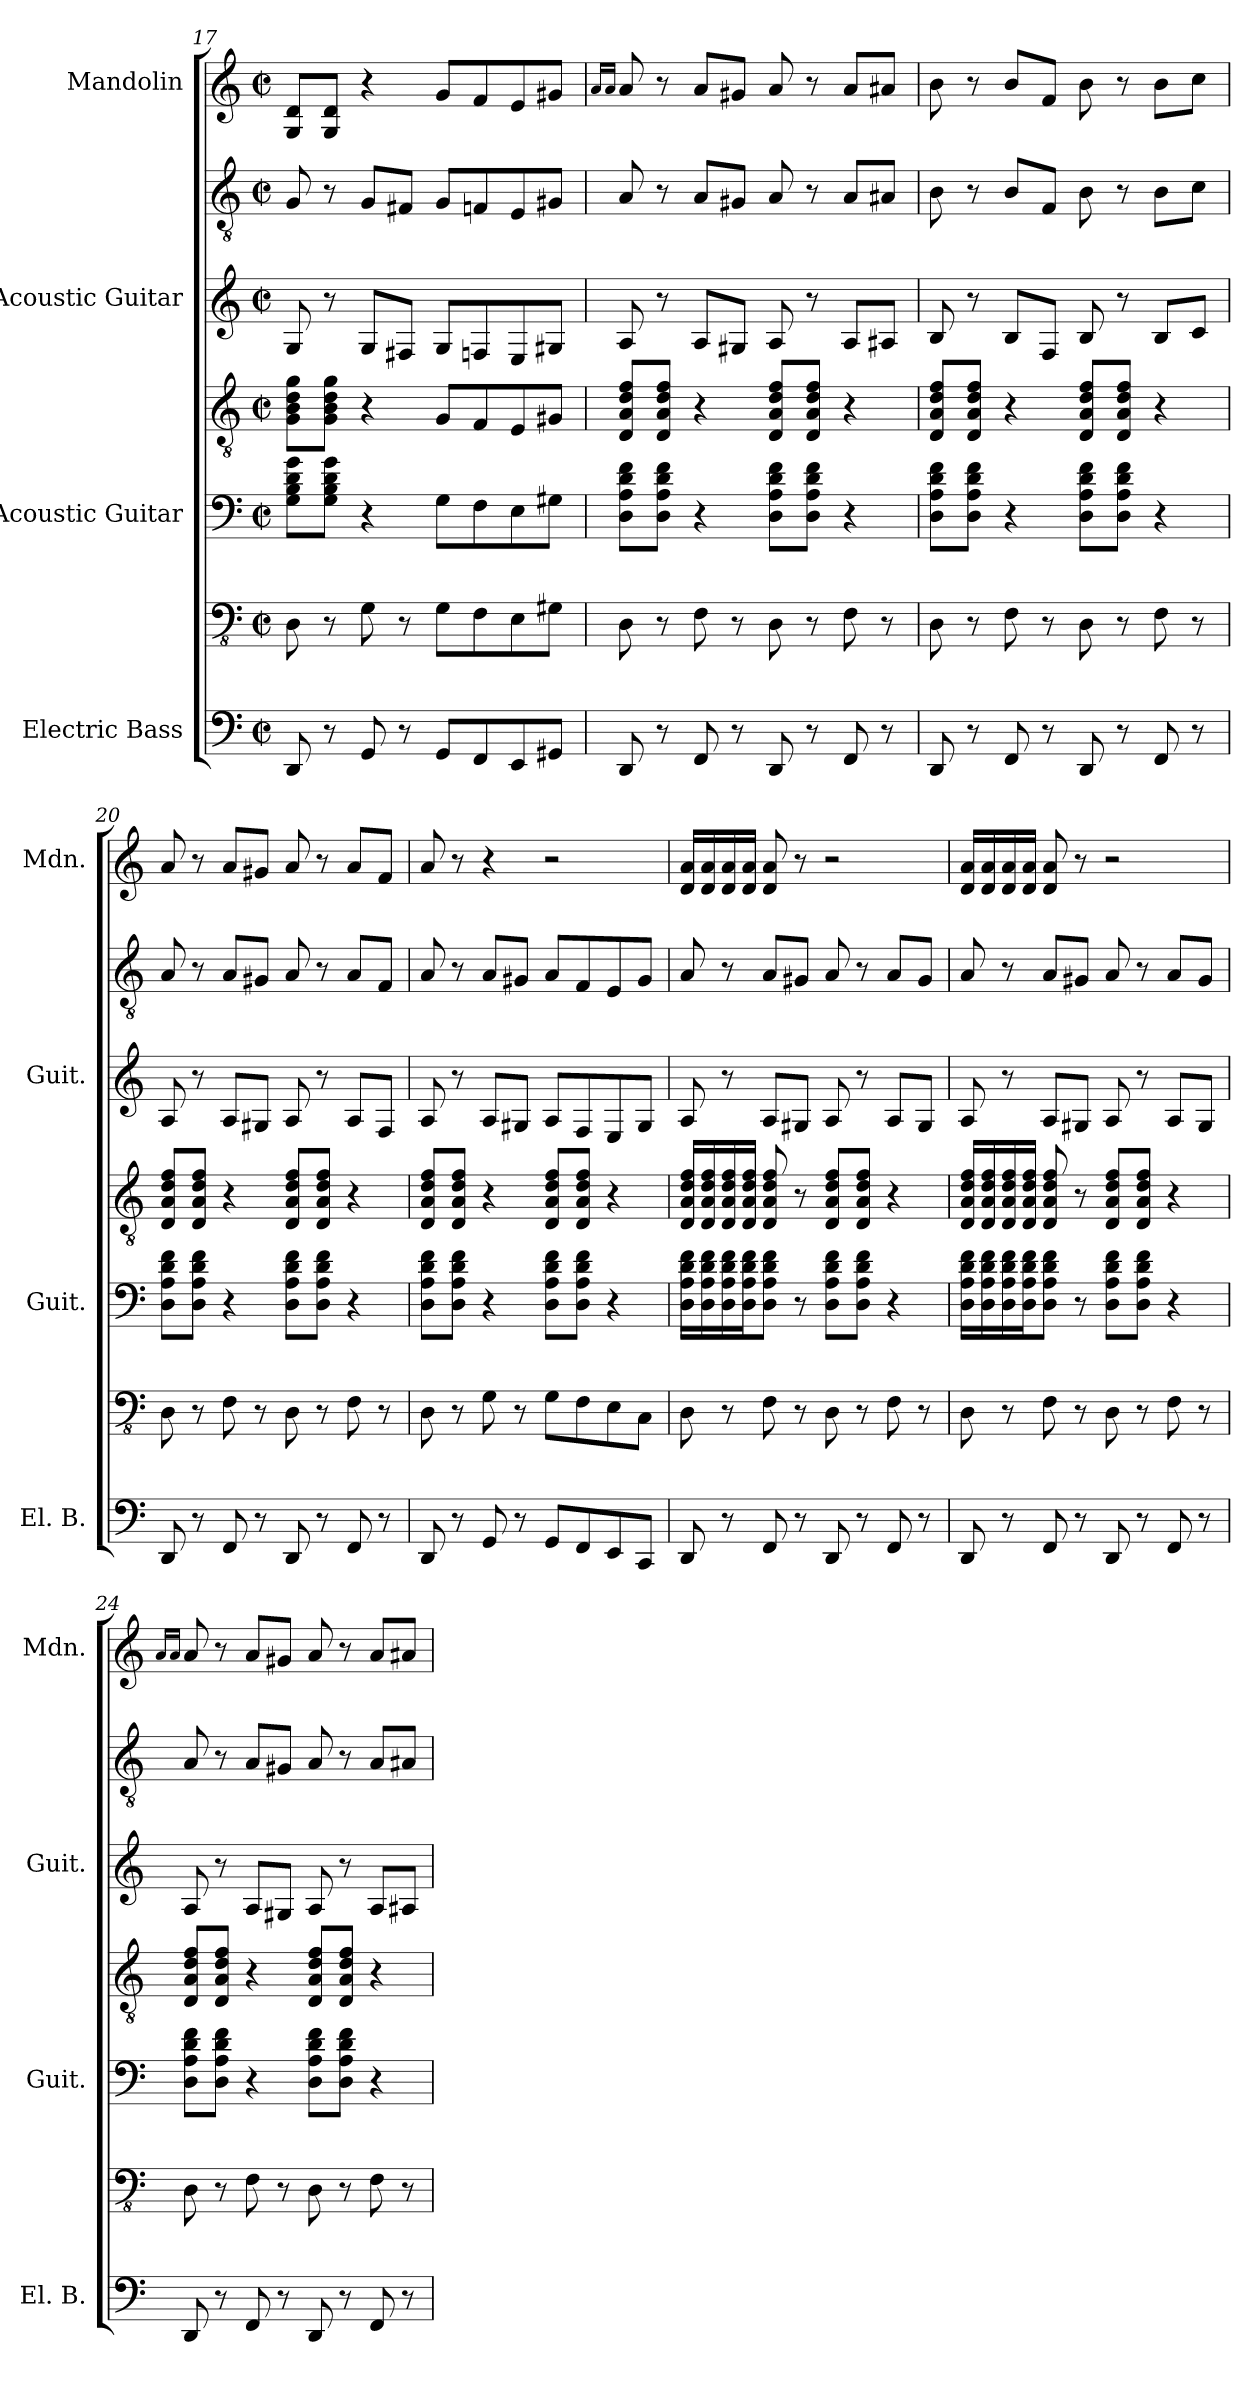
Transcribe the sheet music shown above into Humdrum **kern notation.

**kern	**kern	**kern	**kern	**kern	**kern	**kern
*part4	*part4	*part3	*part3	*part2	*part2	*part1
*staff7	*staff6	*staff5	*staff4	*staff3	*staff2	*staff1
*I"Electric Bass	*	*I"Acoustic Guitar	*	*I"Acoustic Guitar	*	*I"Mandolin
*I'El. B.	*	*I'Guit.	*	*I'Guit.	*	*I'Mdn.
*	*clefFv4	*	*clefGv2	*	*clefGv2	*clefG2
*k[]	*k[]	*k[]	*k[]	*k[]	*k[]	*k[]
*M2/2	*M2/2	*M2/2	*M2/2	*M2/2	*M2/2	*M2/2
*met(c|)	*met(c|)	*met(c|)	*met(c|)	*met(c|)	*met(c|)	*met(c|)
=17	=17	=17	=17	=17	=17	=17
8DD	8DD\	8G\ 8B\ 8d\ 8g\L	8G\ 8B\ 8d\ 8g\L	8G	8G/	8G/ 8d/L
8r	8r	8G\ 8B\ 8d\ 8g\J	8G\ 8B\ 8d\ 8g\J	8r	8r	8G/ 8d/J
8GG	8GG\	4r	4r	8GL	8G/L	4r
8r	8r	.	.	8F#J	8F#X/J	.
8GGL	8GG\L	8GL	8G/L	8GL	8G/L	8g/L
8FF	8FF\	8F	8F/	8F	8Fn/	8f/
8EE	8EE\	8E	8E/	8E	8E/	8e/
8GG#J	8GG#X\J	8G#J	8G#X/J	8G#J	8G#X/J	8g#X/J
!!LO:PB:g=z
=18	=18	=18	=18	=18	=18	=18
.	.	.	.	.	.	16qa/LL
.	.	.	.	.	.	16qa/JJ
8DD	8DD\	8D\ 8A\ 8d\ 8f\L	8D/ 8A/ 8d/ 8f/L	8A	8A/	8a/
8r	8r	8D\ 8A\ 8d\ 8f\J	8D/ 8A/ 8d/ 8f/J	8r	8r	8r
8FF	8FF\	4r	4r	8AL	8A/L	8a/L
8r	8r	.	.	8G#J	8G#X/J	8g#X/J
8DD	8DD\	8D\ 8A\ 8d\ 8f\L	8D/ 8A/ 8d/ 8f/L	8A	8A/	8a/
8r	8r	8D\ 8A\ 8d\ 8f\J	8D/ 8A/ 8d/ 8f/J	8r	8r	8r
8FF	8FF\	4r	4r	8AL	8A/L	8a/L
8r	8r	.	.	8A#J	8A#X/J	8a#X/J
=19	=19	=19	=19	=19	=19	=19
8DD	8DD\	8D\ 8A\ 8d\ 8f\L	8D/ 8A/ 8d/ 8f/L	8B	8B\	8b\
8r	8r	8D\ 8A\ 8d\ 8f\J	8D/ 8A/ 8d/ 8f/J	8r	8r	8r
8FF	8FF\	4r	4r	8BL	8B/L	8b/L
8r	8r	.	.	8FJ	8F/J	8f/J
8DD	8DD\	8D\ 8A\ 8d\ 8f\L	8D/ 8A/ 8d/ 8f/L	8B	8B\	8b\
8r	8r	8D\ 8A\ 8d\ 8f\J	8D/ 8A/ 8d/ 8f/J	8r	8r	8r
8FF	8FF\	4r	4r	8BL	8B\L	8b\L
8r	8r	.	.	8cJ	8c\J	8cc\J
=20	=20	=20	=20	=20	=20	=20
8DD	8DD\	8D\ 8A\ 8d\ 8f\L	8D/ 8A/ 8d/ 8f/L	8A	8A/	8a/
8r	8r	8D\ 8A\ 8d\ 8f\J	8D/ 8A/ 8d/ 8f/J	8r	8r	8r
8FF	8FF\	4r	4r	8AL	8A/L	8a/L
8r	8r	.	.	8G#J	8G#X/J	8g#X/J
8DD	8DD\	8D\ 8A\ 8d\ 8f\L	8D/ 8A/ 8d/ 8f/L	8A	8A/	8a/
8r	8r	8D\ 8A\ 8d\ 8f\J	8D/ 8A/ 8d/ 8f/J	8r	8r	8r
8FF	8FF\	4r	4r	8AL	8A/L	8a/L
8r	8r	.	.	8FJ	8F/J	8f/J
=21	=21	=21	=21	=21	=21	=21
8DD	8DD\	8D\ 8A\ 8d\ 8f\L	8D/ 8A/ 8d/ 8f/L	8A	8A/	8a/
8r	8r	8D\ 8A\ 8d\ 8f\J	8D/ 8A/ 8d/ 8f/J	8r	8r	8r
8GG	8GG\	4r	4r	8AL	8A/L	4r
8r	8r	.	.	8G#J	8G#X/J	.
8GGL	8GG\L	8D\ 8A\ 8d\ 8f\L	8D/ 8A/ 8d/ 8f/L	8AL	8A/L	2r
8FF	8FF\	8D\ 8A\ 8d\ 8f\J	8D/ 8A/ 8d/ 8f/J	8F	8F/	.
8EE	8EE\	4r	4r	8E	8E/	.
8CCJ	8CC\J	.	.	8G#J	8G#/J	.
=22	=22	=22	=22	=22	=22	=22
8DD	8DD\	16D\ 16A\ 16d\ 16f\LL	16D/ 16A/ 16d/ 16f/LL	8A	8A/	16d/ 16a/LL
.	.	16D\ 16A\ 16d\ 16f\	16D/ 16A/ 16d/ 16f/	.	.	16d/ 16a/
8r	8r	16D\ 16A\ 16d\ 16f\	16D/ 16A/ 16d/ 16f/	8r	8r	16d/ 16a/
.	.	16D\ 16A\ 16d\ 16f\J	16D/ 16A/ 16d/ 16f/JJ	.	.	16d/ 16a/JJ
8FF	8FF\	8D\ 8A\ 8d\ 8f\J	8D/ 8A/ 8d/ 8f/	8AL	8A/L	8d/ 8a/
8r	8r	8r	8r	8G#J	8G#X/J	8r
8DD	8DD\	8D\ 8A\ 8d\ 8f\L	8D/ 8A/ 8d/ 8f/L	8A	8A/	2r
8r	8r	8D\ 8A\ 8d\ 8f\J	8D/ 8A/ 8d/ 8f/J	8r	8r	.
8FF	8FF\	4r	4r	8AL	8A/L	.
8r	8r	.	.	8G#J	8G#/J	.
!!LO:PB:g=z
=23	=23	=23	=23	=23	=23	=23
8DD	8DD\	16D\ 16A\ 16d\ 16f\LL	16D/ 16A/ 16d/ 16f/LL	8A	8A/	16d/ 16a/LL
.	.	16D\ 16A\ 16d\ 16f\	16D/ 16A/ 16d/ 16f/	.	.	16d/ 16a/
8r	8r	16D\ 16A\ 16d\ 16f\	16D/ 16A/ 16d/ 16f/	8r	8r	16d/ 16a/
.	.	16D\ 16A\ 16d\ 16f\J	16D/ 16A/ 16d/ 16f/JJ	.	.	16d/ 16a/JJ
8FF	8FF\	8D\ 8A\ 8d\ 8f\J	8D/ 8A/ 8d/ 8f/	8AL	8A/L	8d/ 8a/
8r	8r	8r	8r	8G#J	8G#X/J	8r
8DD	8DD\	8D\ 8A\ 8d\ 8f\L	8D/ 8A/ 8d/ 8f/L	8A	8A/	2r
8r	8r	8D\ 8A\ 8d\ 8f\J	8D/ 8A/ 8d/ 8f/J	8r	8r	.
8FF	8FF\	4r	4r	8AL	8A/L	.
8r	8r	.	.	8G#J	8G#/J	.
=24	=24	=24	=24	=24	=24	=24
.	.	.	.	.	.	16qa/LL
.	.	.	.	.	.	16qa/JJ
8DD	8DD\	8D\ 8A\ 8d\ 8f\L	8D/ 8A/ 8d/ 8f/L	8A	8A/	8a/
8r	8r	8D\ 8A\ 8d\ 8f\J	8D/ 8A/ 8d/ 8f/J	8r	8r	8r
8FF	8FF\	4r	4r	8AL	8A/L	8a/L
8r	8r	.	.	8G#J	8G#X/J	8g#X/J
8DD	8DD\	8D\ 8A\ 8d\ 8f\L	8D/ 8A/ 8d/ 8f/L	8A	8A/	8a/
8r	8r	8D\ 8A\ 8d\ 8f\J	8D/ 8A/ 8d/ 8f/J	8r	8r	8r
8FF	8FF\	4r	4r	8AL	8A/L	8a/L
8r	8r	.	.	8A#J	8A#X/J	8a#X/J
=	=	=	=	=	=	=
*-	*-	*-	*-	*-	*-	*-
